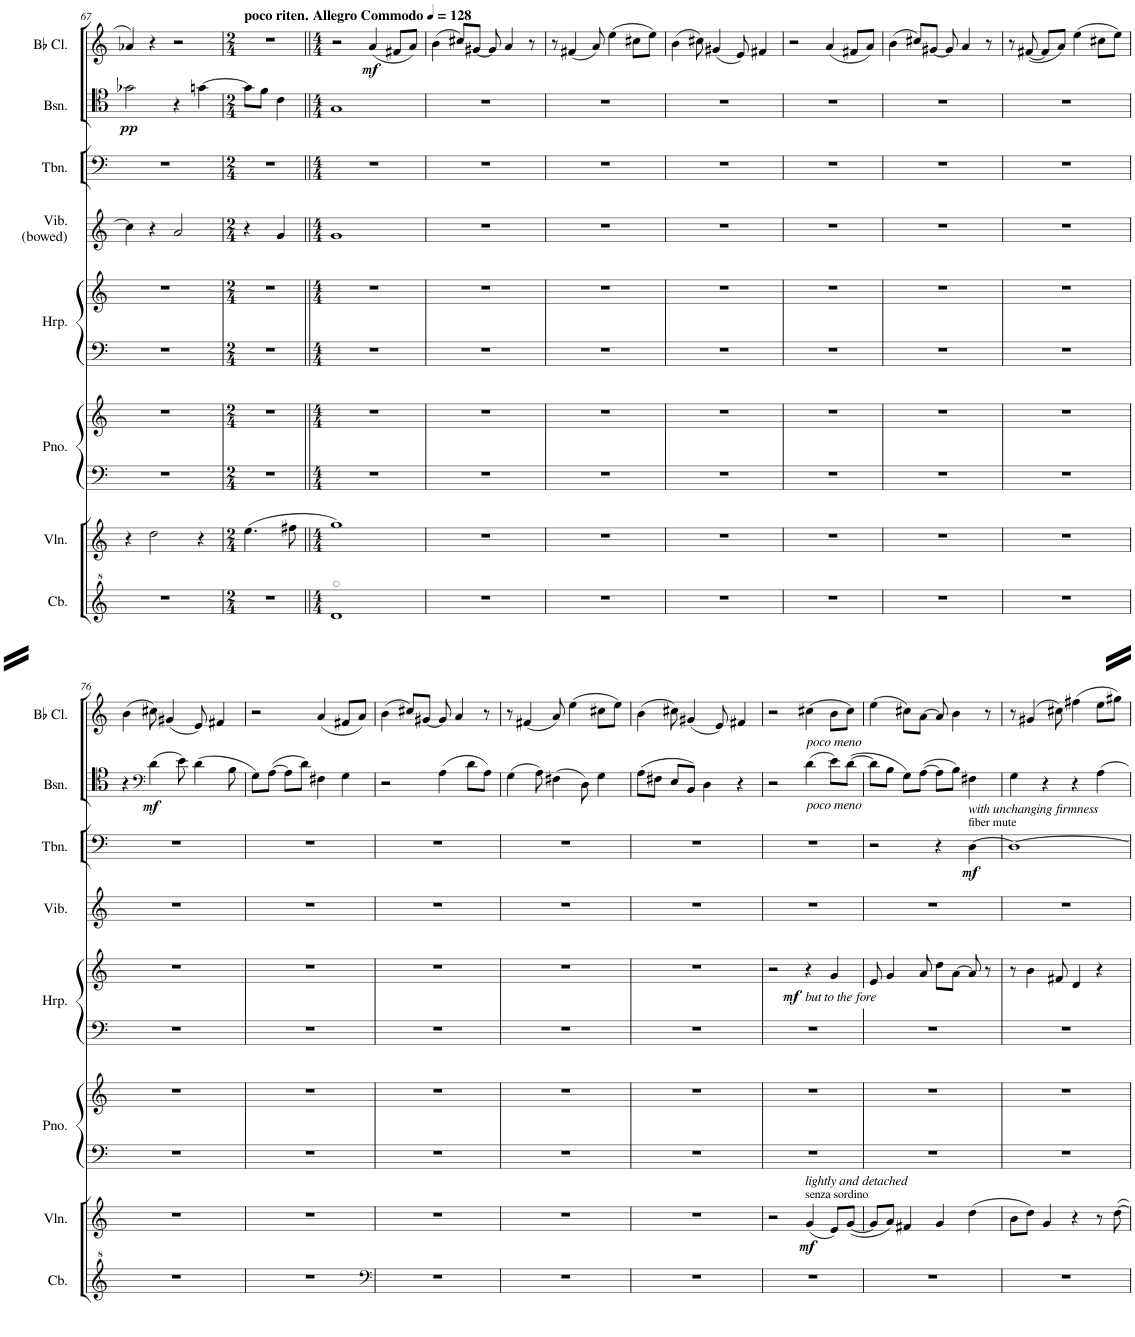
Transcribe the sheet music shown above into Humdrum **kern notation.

**kern	**kern	**dynam	**kern	**kern	**kern	**kern	**dynam	**kern	**kern	**dynam	**kern	**dynam	**kern	**dynam
*part8	*part7	*part7	*part6	*part6	*part5	*part5	*part5	*part4	*part3	*part3	*part2	*part2	*part1	*part1
*staff10	*staff9	*staff9	*staff8	*staff7	*staff6	*staff5	*staff5/6	*staff4	*staff3	*staff3	*staff2	*staff2	*staff1	*staff1
*I"Contrabass	*I"Violin	*	*I"Piano	*	*I"Harp	*	*	*I"Timpani	*I"Trombone	*	*I"Bassoon	*	*I"Bb Bass Clarinet	*
*I'Cb.	*I'Vln.	*	*I'Pno.	*	*I'Hrp.	*	*	*I'Timp.	*I'Tbn.	*	*I'Bsn.	*	*I'Bb B. Cl.	*
!!LO:PB:g=z
*clefG^2	*clefG2	*	*clefF4	*clefG2	*clefF4	*clefG2	*	*clefG2	*clefF4	*	*clefC4	*	*clefG2	*
*Trd7c12	*	*	*	*	*	*	*	*	*	*	*	*	*Trd1c2	*
*k[]	*k[]	*	*k[]	*k[]	*k[]	*k[]	*	*k[]	*k[]	*	*k[]	*	*k[]	*
*M4/4	*M4/4	*	*M4/4	*M4/4	*M4/4	*M4/4	*	*M4/4	*M4/4	*	*M4/4	*	*M4/4	*
=67	=67	=67	=67	=67	=67	=67	=67	=67	=67	=67	=67	=67	=67	=67
!	!	!	!	!	!	!	!	!	!	!	!	!LO:DY:b	!	!
1r	4r	.	1r	1r	1r	1r	.	4cc\]	1r	.	2g-X\	pp	4a-X/	.
.	2dd\	.	.	.	.	.	.	4r	.	.	.	.	4r	.
.	.	.	.	.	.	.	.	2a/	.	.	4r	.	2r	.
.	4r	.	.	.	.	.	.	.	.	.	[4gn\	.	.	.
=68	=68	=68	=68	=68	=68	=68	=68	=68	=68	=68	=68	=68	=68	=68
*M2/4	*M2/4	*	*M2/4	*M2/4	*M2/4	*M2/4	*	*M2/4	*M2/4	*	*M2/4	*	*M2/4	*
!	!	!	!	!	!	!	!	!	!	!	!	!	!LO:TX:a:B:t=poco riten.	!
2r	(4.ee\	.	2r	2r	2r	2r	.	4r	2r	.	8g\L]	.	2r	.
.	.	.	.	.	.	.	.	.	.	.	8f\J	.	.	.
.	.	.	.	.	.	.	.	4g/	.	.	4c\	.	.	.
.	8ff#X\	.	.	.	.	.	.	.	.	.	.	.	.	.
=69||	=69||	=69||	=69||	=69||	=69||	=69||	=69||	=69||	=69||	=69||	=69||	=69||	=69||	=69||
*M4/4	*M4/4	*	*M4/4	*M4/4	*M4/4	*M4/4	*	*M4/4	*M4/4	*	*M4/4	*	*M4/4	*
*	*	*	*	*	*	*	*	*	*	*	*	*	*MM128	*
!	!	!	!	!	!	!	!	!	!	!	!	!	!LO:TX:a:B:t=Allegro Commodo	!
1dd	1gg)	.	1r	1r	1r	1r	.	1g	1r	.	1G	.	2r	.
!	!	!	!	!	!	!	!	!	!	!	!	!	!	!LO:DY:b
.	.	.	.	.	.	.	.	.	.	.	.	.	(4a/	mf
.	.	.	.	.	.	.	.	.	.	.	.	.	8f#X/L	.
.	.	.	.	.	.	.	.	.	.	.	.	.	8a/J)	.
=70	=70	=70	=70	=70	=70	=70	=70	=70	=70	=70	=70	=70	=70	=70
1r	1r	.	1r	1r	1r	1r	.	1r	1r	.	1r	.	(4b\	.
.	.	.	.	.	.	.	.	.	.	.	.	.	8cc#X/L)	.
.	.	.	.	.	.	.	.	.	.	.	.	.	[8g#X/J	.
.	.	.	.	.	.	.	.	.	.	.	.	.	8g#/]	.
.	.	.	.	.	.	.	.	.	.	.	.	.	4a/	.
.	.	.	.	.	.	.	.	.	.	.	.	.	8r	.
=71	=71	=71	=71	=71	=71	=71	=71	=71	=71	=71	=71	=71	=71	=71
1r	1r	.	1r	1r	1r	1r	.	1r	1r	.	1r	.	8r	.
.	.	.	.	.	.	.	.	.	.	.	.	.	(4f#X/	.
.	.	.	.	.	.	.	.	.	.	.	.	.	8a/)	.
.	.	.	.	.	.	.	.	.	.	.	.	.	(4ee\	.
.	.	.	.	.	.	.	.	.	.	.	.	.	8cc#X\L	.
.	.	.	.	.	.	.	.	.	.	.	.	.	8ee\J)	.
=72	=72	=72	=72	=72	=72	=72	=72	=72	=72	=72	=72	=72	=72	=72
1r	1r	.	1r	1r	1r	1r	.	1r	1r	.	1r	.	(4b\	.
.	.	.	.	.	.	.	.	.	.	.	.	.	8cc#X\)	.
.	.	.	.	.	.	.	.	.	.	.	.	.	(4g#X/	.
.	.	.	.	.	.	.	.	.	.	.	.	.	8e/)	.
.	.	.	.	.	.	.	.	.	.	.	.	.	4f#X/	.
=73	=73	=73	=73	=73	=73	=73	=73	=73	=73	=73	=73	=73	=73	=73
1r	1r	.	1r	1r	1r	1r	.	1r	1r	.	1r	.	2r	.
.	.	.	.	.	.	.	.	.	.	.	.	.	(4a/	.
.	.	.	.	.	.	.	.	.	.	.	.	.	8f#X/L	.
.	.	.	.	.	.	.	.	.	.	.	.	.	8a/J)	.
=74	=74	=74	=74	=74	=74	=74	=74	=74	=74	=74	=74	=74	=74	=74
1r	1r	.	1r	1r	1r	1r	.	1r	1r	.	1r	.	(4b\	.
.	.	.	.	.	.	.	.	.	.	.	.	.	8cc#X/L)	.
.	.	.	.	.	.	.	.	.	.	.	.	.	[8g#X/J	.
.	.	.	.	.	.	.	.	.	.	.	.	.	8g#/]	.
.	.	.	.	.	.	.	.	.	.	.	.	.	4a/	.
.	.	.	.	.	.	.	.	.	.	.	.	.	8r	.
=75	=75	=75	=75	=75	=75	=75	=75	=75	=75	=75	=75	=75	=75	=75
1r	1r	.	1r	1r	1r	1r	.	1r	1r	.	1r	.	8r	.
.	.	.	.	.	.	.	.	.	.	.	.	.	([8f#X/	.
.	.	.	.	.	.	.	.	.	.	.	.	.	8f#/L]	.
.	.	.	.	.	.	.	.	.	.	.	.	.	8a/J)	.
.	.	.	.	.	.	.	.	.	.	.	.	.	(4ee\	.
.	.	.	.	.	.	.	.	.	.	.	.	.	8cc#X\L	.
.	.	.	.	.	.	.	.	.	.	.	.	.	8ee\J)	.
!!LO:LB:g=z
=76	=76	=76	=76	=76	=76	=76	=76	=76	=76	=76	=76	=76	=76	=76
1r	1r	.	1r	1r	1r	1r	.	1r	1r	.	4r	.	(4b\	.
*	*	*	*	*	*	*	*	*	*	*	*clefF4	*	*	*
!	!	!	!	!	!	!	!	!	!	!	!	!LO:DY:b	!	!
.	.	.	.	.	.	.	.	.	.	.	(4d\	mf	8cc#X\)	.
.	.	.	.	.	.	.	.	.	.	.	.	.	(4g#X/	.
.	.	.	.	.	.	.	.	.	.	.	8e\)	.	.	.
.	.	.	.	.	.	.	.	.	.	.	(4d\	.	8e/)	.
.	.	.	.	.	.	.	.	.	.	.	.	.	4f#X/	.
.	.	.	.	.	.	.	.	.	.	.	8B\	.	.	.
=77	=77	=77	=77	=77	=77	=77	=77	=77	=77	=77	=77	=77	=77	=77
1r	1r	.	1r	1r	1r	1r	.	1r	1r	.	8G\L)	.	2r	.
.	.	.	.	.	.	.	.	.	.	.	([8A\J	.	.	.
.	.	.	.	.	.	.	.	.	.	.	8A\L]	.	.	.
.	.	.	.	.	.	.	.	.	.	.	8d\J)	.	.	.
.	.	.	.	.	.	.	.	.	.	.	4F#X\	.	(4a/	.
.	.	.	.	.	.	.	.	.	.	.	4G\	.	8f#X/L	.
.	.	.	.	.	.	.	.	.	.	.	.	.	8a/J)	.
=78	=78	=78	=78	=78	=78	=78	=78	=78	=78	=78	=78	=78	=78	=78
*clefF4	*	*	*	*	*	*	*	*	*	*	*	*	*	*
1r	1r	.	1r	1r	1r	1r	.	1r	1r	.	2r	.	(4b\	.
.	.	.	.	.	.	.	.	.	.	.	.	.	8cc#X/L)	.
.	.	.	.	.	.	.	.	.	.	.	.	.	[8g#X/J	.
.	.	.	.	.	.	.	.	.	.	.	(4A\	.	8g#/]	.
.	.	.	.	.	.	.	.	.	.	.	.	.	4a/	.
.	.	.	.	.	.	.	.	.	.	.	8d\L	.	.	.
.	.	.	.	.	.	.	.	.	.	.	8A\J)	.	8r	.
=79	=79	=79	=79	=79	=79	=79	=79	=79	=79	=79	=79	=79	=79	=79
1r	1r	.	1r	1r	1r	1r	.	1r	1r	.	(4G\	.	8r	.
.	.	.	.	.	.	.	.	.	.	.	.	.	(4f#X/	.
.	.	.	.	.	.	.	.	.	.	.	8A\)	.	.	.
.	.	.	.	.	.	.	.	.	.	.	(4F#X\	.	8a/)	.
.	.	.	.	.	.	.	.	.	.	.	.	.	(4ee\	.
.	.	.	.	.	.	.	.	.	.	.	8D\)	.	.	.
.	.	.	.	.	.	.	.	.	.	.	4G\	.	8cc#X\L	.
.	.	.	.	.	.	.	.	.	.	.	.	.	8ee\J)	.
=80	=80	=80	=80	=80	=80	=80	=80	=80	=80	=80	=80	=80	=80	=80
1r	1r	.	1r	1r	1r	1r	.	1r	1r	.	(8A\L	.	(4b\	.
.	.	.	.	.	.	.	.	.	.	.	8F#X\J	.	.	.
.	.	.	.	.	.	.	.	.	.	.	8E/L	.	8cc#X\)	.
.	.	.	.	.	.	.	.	.	.	.	8BB/J)	.	(4g#X/	.
.	.	.	.	.	.	.	.	.	.	.	4D\	.	.	.
.	.	.	.	.	.	.	.	.	.	.	.	.	8e/)	.
.	.	.	.	.	.	.	.	.	.	.	4r	.	4f#X/	.
=81	=81	=81	=81	=81	=81	=81	=81	=81	=81	=81	=81	=81	=81	=81
1r	2r	.	1r	1r	1r	2r	.	1r	1r	.	2r	.	2r	.
!	!	!	!	!	!	!	!	!	!	!	!	!	!LO:TX:b:i:t=poco meno	!
!	!	!	!	!	!	!	!	!	!	!	!LO:TX:b:i:t=poco meno	!	!	!
!	!LO:TX:a:i:t=lightly and detached	!	!	!	!	!	!	!	!	!	!	!	!	!
!	!LO:TX:a:t=senza sordino	!	!	!	!	!	!	!	!	!	!	!	!	!
!	!	!LO:DY:b	!	!	!	!	!	!	!	!	!	!	!	!
.	(4g/	mf	.	.	.	4r	.	.	.	.	(4d\	.	(4cc#X\	.
!	!	!	!	!	!	!	!LO:DY:b	!	!	!	!	!	!	!
!	!	!	!	!	!	!	!LO:DY:n=1:b	!	!	!	!	!	!	!
.	8e/L)	.	.	.	.	4g/	mf other-dynamics	.	.	.	8e\L)	.	8b\L	.
.	([8g/J	.	.	.	.	.	.	.	.	.	([8d\J	.	8cc#\J)	.
=82	=82	=82	=82	=82	=82	=82	=82	=82	=82	=82	=82	=82	=82	=82
1r	8g/L]	.	1r	1r	1r	8e/	.	1r	2r	.	8d\L]	.	(4ee\	.
.	8a/J)	.	.	.	.	4g/	.	.	.	.	8B\J	.	.	.
.	4f#X/	.	.	.	.	.	.	.	.	.	8G\L)	.	8cc#X\L)	.
.	.	.	.	.	.	8a/	.	.	.	.	([8A\J	.	[8a\J	.
.	4g/	.	.	.	.	8dd\L	.	.	4r	.	8A\L]	.	8a/]	.
.	.	.	.	.	.	[8a\J	.	.	.	.	8B\J)	.	4b\	.
!	!	!	!	!	!	!	!	!	!LO:TX:a:i:t=with unchanging firmness	!	!	!	!	!
!	!	!	!	!	!	!	!	!	!LO:TX:a:t=fiber mute	!	!	!	!	!
!	!	!	!	!	!	!	!	!	!	!LO:DY:b	!	!	!	!
.	(4dd\	.	.	.	.	8a/]	.	.	[4D\	mf	4F#X\	.	.	.
.	.	.	.	.	.	8r	.	.	.	.	.	.	8r	.
=83	=83	=83	=83	=83	=83	=83	=83	=83	=83	=83	=83	=83	=83	=83
1r	8b\L	.	1r	1r	1r	8r	.	1r	1D_	.	4G\	.	8r	.
.	8dd\J)	.	.	.	.	4b\	.	.	.	.	.	.	(4g#X/	.
.	4g/	.	.	.	.	.	.	.	.	.	4r	.	.	.
.	.	.	.	.	.	8f#X/	.	.	.	.	.	.	8cc#X\)	.
.	4r	.	.	.	.	4d/	.	.	.	.	4r	.	(4ff#X\	.
.	8r	.	.	.	.	4r	.	.	.	.	4A\	.	8ee\L	.
.	[8dd\	.	.	.	.	.	.	.	.	.	.	.	8gg#X\J)	.
=	=	=	=	=	=	=	=	=	=	=	=	=	=	=
*-	*-	*-	*-	*-	*-	*-	*-	*-	*-	*-	*-	*-	*-	*-
